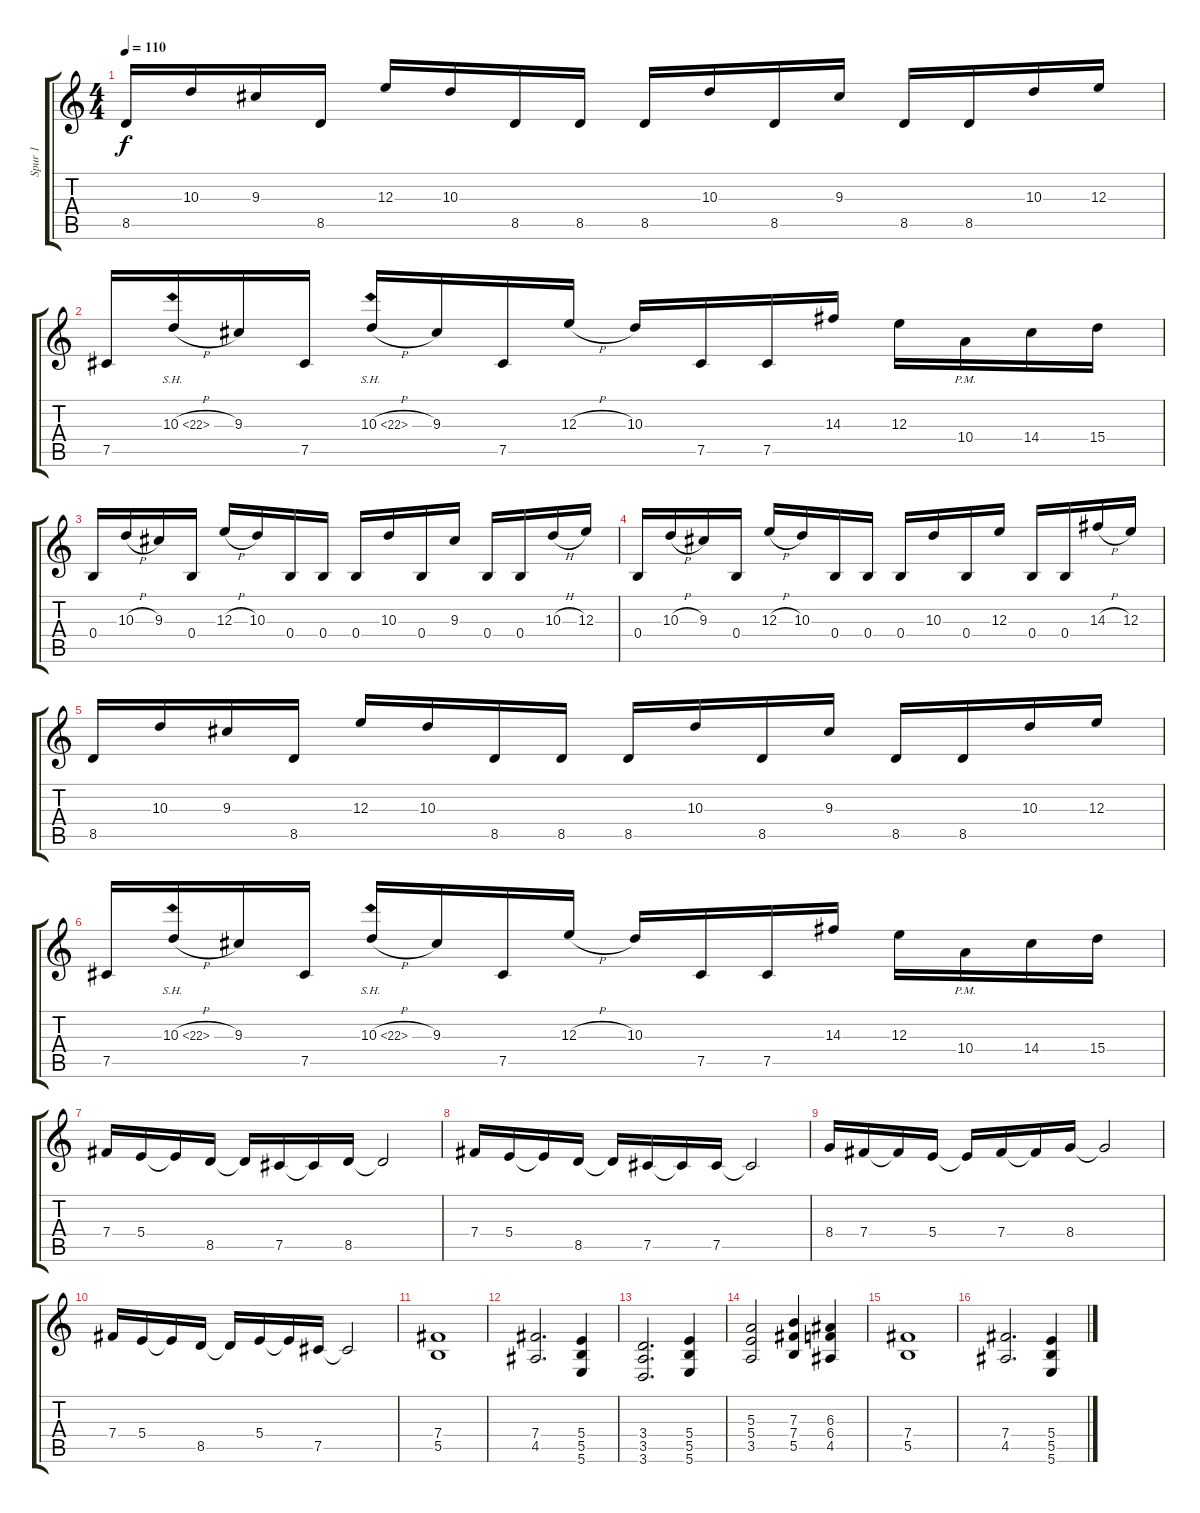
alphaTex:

\track ("Spur 1" "Spur 1") {instrument distortionguitar}
\staff {score tabs}
\tuning (Db4 Ab3 E3 B2 Gb2 B1) {hide}
\ts (4 4)
\tempo 110
\clef g2
\ks c
8.5.16{dy f} 10.3.16 9.3.16 8.5.16 12.3.16 10.3.16 8.5.16 8.5.16 8.5.16 10.3.16 8.5.16 9.3.16 8.5.16 8.5.16 10.3.16 12.3.16 |
7.5.16 10.3{sh 12 h}.16 9.3.16 7.5.16 10.3{sh 12 h}.16 9.3.16 7.5.16 12.3{h}.16 10.3.16 7.5.16 7.5.16 14.3.16 12.3.16 10.4{pm}.16 14.4.16 15.4.16 |
0.4.16 10.3{h}.16 9.3.16 0.4.16 12.3{h}.16 10.3.16 0.4.16 0.4.16 0.4.16 10.3.16 0.4.16 9.3.16 0.4.16 0.4.16 10.3{h}.16 12.3.16 |
0.4.16 10.3{h}.16 9.3.16 0.4.16 12.3{h}.16 10.3.16 0.4.16 0.4.16 0.4.16 10.3.16 0.4.16 12.3.16 0.4.16 0.4.16 14.3{h}.16 12.3.16 |
8.5.16 10.3.16 9.3.16 8.5.16 12.3.16 10.3.16 8.5.16 8.5.16 8.5.16 10.3.16 8.5.16 9.3.16 8.5.16 8.5.16 10.3.16 12.3.16 |
7.5.16 10.3{sh 12 h}.16 9.3.16 7.5.16 10.3{sh 12 h}.16 9.3.16 7.5.16 12.3{h}.16 10.3.16 7.5.16 7.5.16 14.3.16 12.3.16 10.4{pm}.16 14.4.16 15.4.16 |
7.4.16 5.4.16 5.4{t}.16 8.5.16 8.5{t}.16 7.5.16 7.5{t}.16 8.5.16 8.5{t}.2 |
7.4.16 5.4.16 5.4{t}.16 8.5.16 8.5{t}.16 7.5.16 7.5{t}.16 7.5.16 7.5{t}.2 |
8.4.16 7.4.16 7.4{t}.16 5.4.16 5.4{t}.16 7.4.16 7.4{t}.16 8.4.16 8.4{t}.2 |
7.4.16 5.4.16 5.4{t}.16 8.5.16 8.5{t}.16 5.4.16 5.4{t}.16 7.5.16 7.5{t}.2 |
(7.4 5.5).1 |
(7.4 4.5).2{d} (5.4 5.5 5.6).4 |
(3.4 3.5 3.6).2{d} (5.4 5.5 5.6).4 |
(5.3 5.4 3.5).2 (7.3 7.4 5.5).4 (6.3 6.4 4.5).4 |
(7.4 5.5).1 |
(7.4 4.5).2{d} (5.4 5.5 5.6).4
